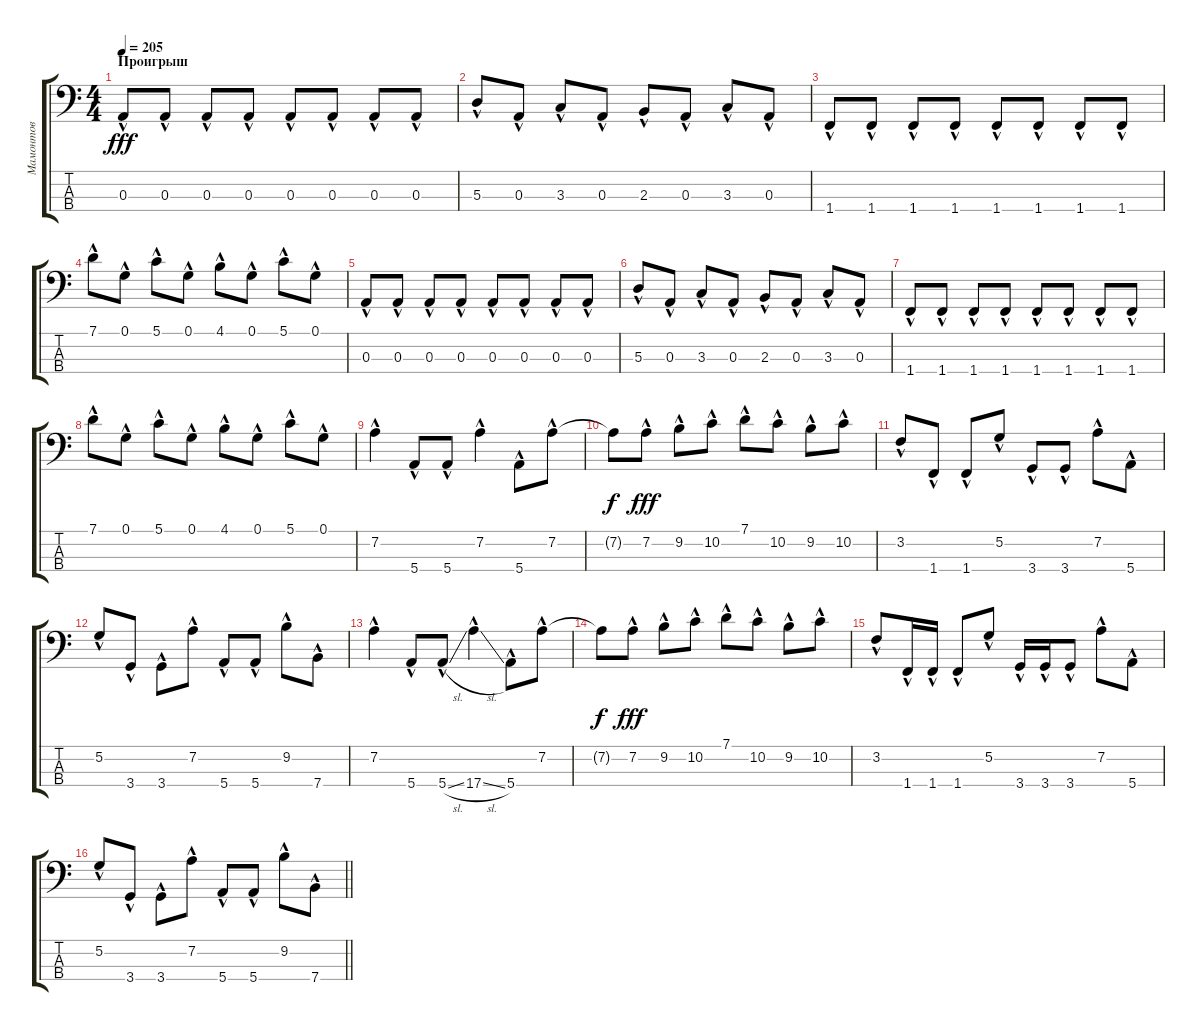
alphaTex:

\track ("Мамонтов" "Мамонтов") {instrument electricbassfinger}
\staff {score tabs}
\tuning (G2 D2 A1 E1) {hide}
\ts (4 4)
\section ("" "Проигрыш")
\tempo 205
\clef f4
\ks c
0.3{hac}.8{dy fff} 0.3{hac}.8 0.3{hac}.8 0.3{hac}.8 0.3{hac}.8 0.3{hac}.8 0.3{hac}.8 0.3{hac}.8 |
5.3{hac}.8 0.3{hac}.8 3.3{hac}.8 0.3{hac}.8 2.3{hac}.8 0.3{hac}.8 3.3{hac}.8 0.3{hac}.8 |
1.4{hac}.8 1.4{hac}.8 1.4{hac}.8 1.4{hac}.8 1.4{hac}.8 1.4{hac}.8 1.4{hac}.8 1.4{hac}.8 |
7.1{hac}.8 0.1{hac}.8 5.1{hac}.8 0.1{hac}.8 4.1{hac}.8 0.1{hac}.8 5.1{hac}.8 0.1{hac}.8 |
0.3{hac}.8 0.3{hac}.8 0.3{hac}.8 0.3{hac}.8 0.3{hac}.8 0.3{hac}.8 0.3{hac}.8 0.3{hac}.8 |
5.3{hac}.8 0.3{hac}.8 3.3{hac}.8 0.3{hac}.8 2.3{hac}.8 0.3{hac}.8 3.3{hac}.8 0.3{hac}.8 |
1.4{hac}.8 1.4{hac}.8 1.4{hac}.8 1.4{hac}.8 1.4{hac}.8 1.4{hac}.8 1.4{hac}.8 1.4{hac}.8 |
7.1{hac}.8 0.1{hac}.8 5.1{hac}.8 0.1{hac}.8 4.1{hac}.8 0.1{hac}.8 5.1{hac}.8 0.1{hac}.8 |
7.2{hac}.4 5.4{hac}.8 5.4{hac}.8 7.2{hac}.4 5.4{hac}.8 7.2{hac}.8 |
7.2{t}.8{dy f} 7.2{hac}.8{dy fff} 9.2{hac}.8 10.2{hac}.8 7.1{hac}.8 10.2{hac}.8 9.2{hac}.8 10.2{hac}.8 |
3.2{hac}.8 1.4{hac}.8 1.4{hac}.8 5.2{hac}.8 3.4{hac}.8 3.4{hac}.8 7.2{hac}.8 5.4{hac}.8 |
5.2{hac}.8 3.4{hac}.8 3.4{hac}.8 7.2{hac}.8 5.4{hac}.8 5.4{hac}.8 9.2{hac}.8 7.4{hac}.8 |
7.2{hac}.4 5.4{hac}.8 5.4{sl hac}.8 17.4{sl hac}.4 5.4{hac}.8 7.2{hac}.8 |
7.2{t}.8{dy f} 7.2{hac}.8{dy fff} 9.2{hac}.8 10.2{hac}.8 7.1{hac}.8 10.2{hac}.8 9.2{hac}.8 10.2{hac}.8 |
3.2{hac}.8 1.4{hac}.16 1.4{hac}.16 1.4{hac}.8 5.2{hac}.8 3.4{hac}.16 3.4{hac}.16 3.4{hac}.8 7.2{hac}.8 5.4{hac}.8 |
\barLineRight lightlight
5.2{hac}.8 3.4{hac}.8 3.4{hac}.8 7.2{hac}.8 5.4{hac}.8 5.4{hac}.8 9.2{hac}.8 7.4{hac}.8
